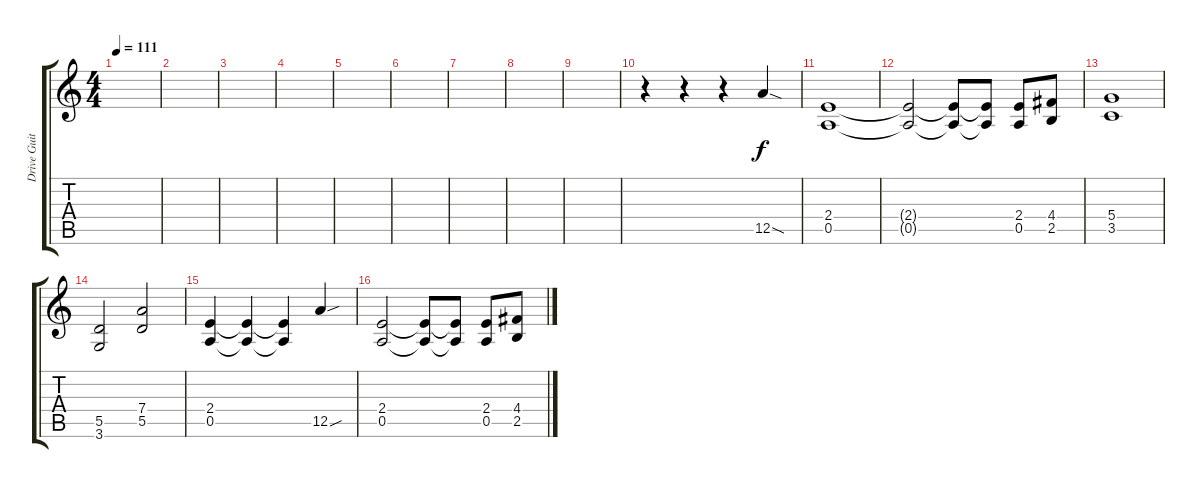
\track ("Drive Guitar" "Drive Guit") {instrument distortionguitar}
\staff {score tabs}
\tuning (E4 B3 G3 D3 A2 E2) {hide}
\ts (4 4)
\tempo 111
\clef g2
\ks c
|
|
|
|
|
|
|
|
|
r.4 r.4 r.4 12.5{sod}.4 |
(2.4 0.5).1 |
(2.4{t} 0.5{t}).2 (2.4{t} 0.5{t}).8 (2.4{t} 0.5{t}).8 (2.4 0.5).8 (4.4 2.5).8 |
(5.4 3.5).1 |
(5.5 3.6).2 (7.4 5.5).2 |
(2.4 0.5).4 (2.4{t} 0.5{t}).4 (2.4{t} 0.5{t}).4 12.5{sou}.4 |
(2.4 0.5).2 (2.4{t} 0.5{t}).8 (2.4{t} 0.5{t}).8 (2.4 0.5).8 (4.4 2.5).8
